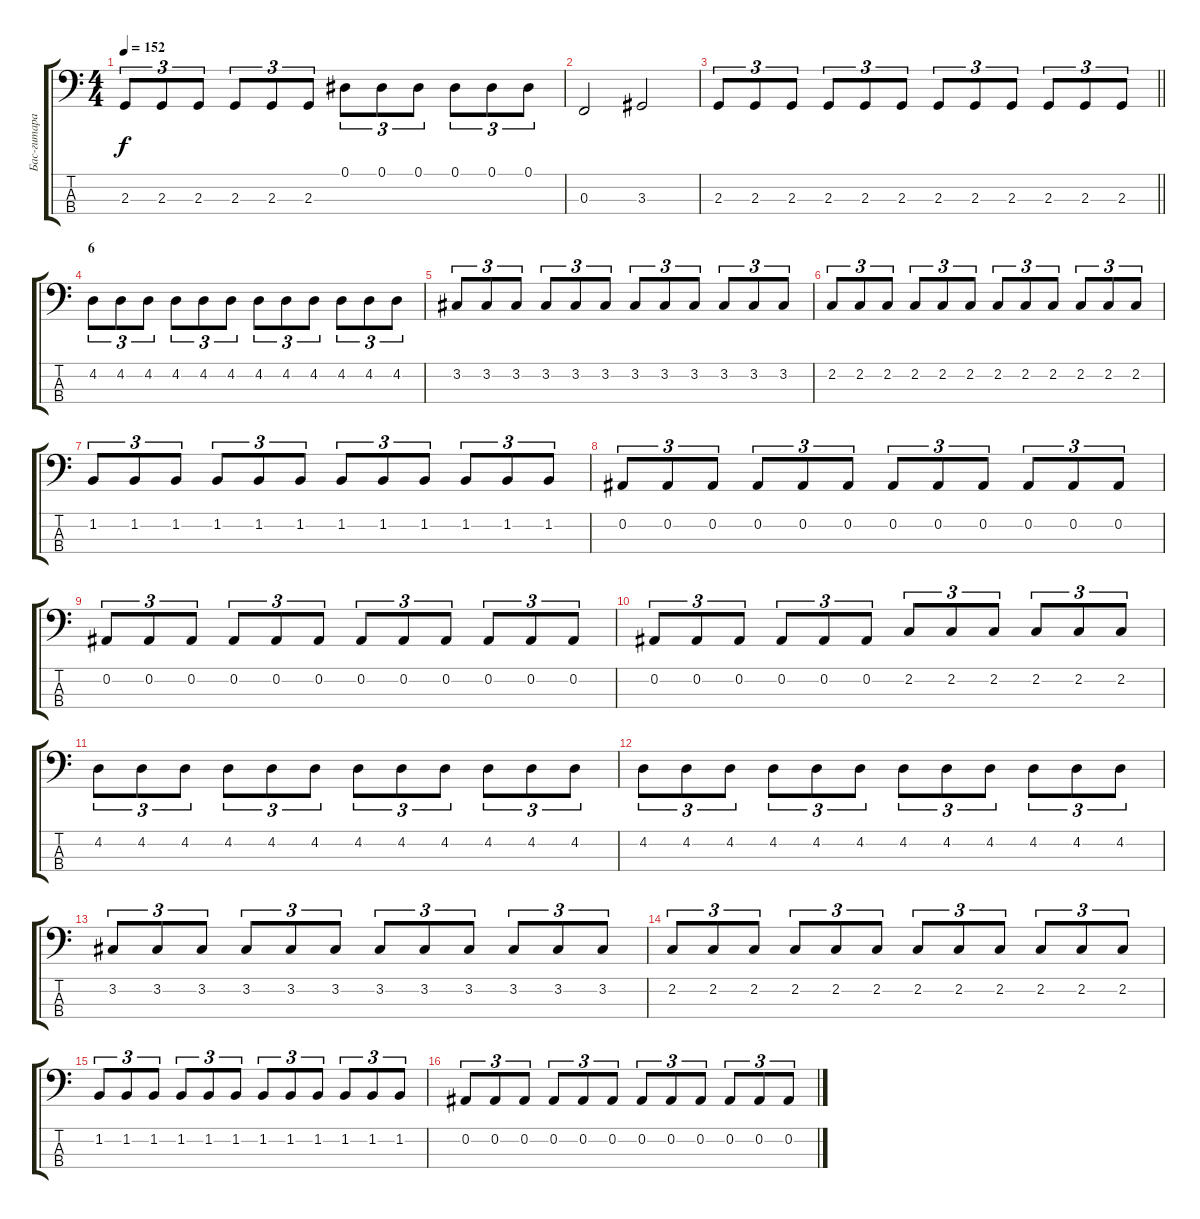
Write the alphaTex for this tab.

\track ("Бас-гитара" "Бас-гитара") {instrument electricbasspick}
\staff {score tabs}
\tuning (Eb2 Bb1 F1 Bb0) {hide}
\ts (4 4)
\tempo 152
\clef f4
\ks c
2.3.8{tu (3 2) dy f} 2.3.8{tu (3 2)} 2.3.8{tu (3 2)} 2.3.8{tu (3 2)} 2.3.8{tu (3 2)} 2.3.8{tu (3 2)} 0.1.8{tu (3 2)} 0.1.8{tu (3 2)} 0.1.8{tu (3 2)} 0.1.8{tu (3 2)} 0.1.8{tu (3 2)} 0.1.8{tu (3 2)} |
0.3.2 3.3.2 |
\barLineRight lightlight
2.3.8{tu (3 2)} 2.3.8{tu (3 2)} 2.3.8{tu (3 2)} 2.3.8{tu (3 2)} 2.3.8{tu (3 2)} 2.3.8{tu (3 2)} 2.3.8{tu (3 2)} 2.3.8{tu (3 2)} 2.3.8{tu (3 2)} 2.3.8{tu (3 2)} 2.3.8{tu (3 2)} 2.3.8{tu (3 2)} |
\section ("" "6")
4.2.8{tu (3 2)} 4.2.8{tu (3 2)} 4.2.8{tu (3 2)} 4.2.8{tu (3 2)} 4.2.8{tu (3 2)} 4.2.8{tu (3 2)} 4.2.8{tu (3 2)} 4.2.8{tu (3 2)} 4.2.8{tu (3 2)} 4.2.8{tu (3 2)} 4.2.8{tu (3 2)} 4.2.8{tu (3 2)} |
3.2.8{tu (3 2)} 3.2.8{tu (3 2)} 3.2.8{tu (3 2)} 3.2.8{tu (3 2)} 3.2.8{tu (3 2)} 3.2.8{tu (3 2)} 3.2.8{tu (3 2)} 3.2.8{tu (3 2)} 3.2.8{tu (3 2)} 3.2.8{tu (3 2)} 3.2.8{tu (3 2)} 3.2.8{tu (3 2)} |
2.2.8{tu (3 2)} 2.2.8{tu (3 2)} 2.2.8{tu (3 2)} 2.2.8{tu (3 2)} 2.2.8{tu (3 2)} 2.2.8{tu (3 2)} 2.2.8{tu (3 2)} 2.2.8{tu (3 2)} 2.2.8{tu (3 2)} 2.2.8{tu (3 2)} 2.2.8{tu (3 2)} 2.2.8{tu (3 2)} |
1.2.8{tu (3 2)} 1.2.8{tu (3 2)} 1.2.8{tu (3 2)} 1.2.8{tu (3 2)} 1.2.8{tu (3 2)} 1.2.8{tu (3 2)} 1.2.8{tu (3 2)} 1.2.8{tu (3 2)} 1.2.8{tu (3 2)} 1.2.8{tu (3 2)} 1.2.8{tu (3 2)} 1.2.8{tu (3 2)} |
0.2.8{tu (3 2)} 0.2.8{tu (3 2)} 0.2.8{tu (3 2)} 0.2.8{tu (3 2)} 0.2.8{tu (3 2)} 0.2.8{tu (3 2)} 0.2.8{tu (3 2)} 0.2.8{tu (3 2)} 0.2.8{tu (3 2)} 0.2.8{tu (3 2)} 0.2.8{tu (3 2)} 0.2.8{tu (3 2)} |
0.2.8{tu (3 2)} 0.2.8{tu (3 2)} 0.2.8{tu (3 2)} 0.2.8{tu (3 2)} 0.2.8{tu (3 2)} 0.2.8{tu (3 2)} 0.2.8{tu (3 2)} 0.2.8{tu (3 2)} 0.2.8{tu (3 2)} 0.2.8{tu (3 2)} 0.2.8{tu (3 2)} 0.2.8{tu (3 2)} |
0.2.8{tu (3 2)} 0.2.8{tu (3 2)} 0.2.8{tu (3 2)} 0.2.8{tu (3 2)} 0.2.8{tu (3 2)} 0.2.8{tu (3 2)} 2.2.8{tu (3 2)} 2.2.8{tu (3 2)} 2.2.8{tu (3 2)} 2.2.8{tu (3 2)} 2.2.8{tu (3 2)} 2.2.8{tu (3 2)} |
4.2.8{tu (3 2)} 4.2.8{tu (3 2)} 4.2.8{tu (3 2)} 4.2.8{tu (3 2)} 4.2.8{tu (3 2)} 4.2.8{tu (3 2)} 4.2.8{tu (3 2)} 4.2.8{tu (3 2)} 4.2.8{tu (3 2)} 4.2.8{tu (3 2)} 4.2.8{tu (3 2)} 4.2.8{tu (3 2)} |
4.2.8{tu (3 2)} 4.2.8{tu (3 2)} 4.2.8{tu (3 2)} 4.2.8{tu (3 2)} 4.2.8{tu (3 2)} 4.2.8{tu (3 2)} 4.2.8{tu (3 2)} 4.2.8{tu (3 2)} 4.2.8{tu (3 2)} 4.2.8{tu (3 2)} 4.2.8{tu (3 2)} 4.2.8{tu (3 2)} |
3.2.8{tu (3 2)} 3.2.8{tu (3 2)} 3.2.8{tu (3 2)} 3.2.8{tu (3 2)} 3.2.8{tu (3 2)} 3.2.8{tu (3 2)} 3.2.8{tu (3 2)} 3.2.8{tu (3 2)} 3.2.8{tu (3 2)} 3.2.8{tu (3 2)} 3.2.8{tu (3 2)} 3.2.8{tu (3 2)} |
2.2.8{tu (3 2)} 2.2.8{tu (3 2)} 2.2.8{tu (3 2)} 2.2.8{tu (3 2)} 2.2.8{tu (3 2)} 2.2.8{tu (3 2)} 2.2.8{tu (3 2)} 2.2.8{tu (3 2)} 2.2.8{tu (3 2)} 2.2.8{tu (3 2)} 2.2.8{tu (3 2)} 2.2.8{tu (3 2)} |
1.2.8{tu (3 2)} 1.2.8{tu (3 2)} 1.2.8{tu (3 2)} 1.2.8{tu (3 2)} 1.2.8{tu (3 2)} 1.2.8{tu (3 2)} 1.2.8{tu (3 2)} 1.2.8{tu (3 2)} 1.2.8{tu (3 2)} 1.2.8{tu (3 2)} 1.2.8{tu (3 2)} 1.2.8{tu (3 2)} |
0.2.8{tu (3 2)} 0.2.8{tu (3 2)} 0.2.8{tu (3 2)} 0.2.8{tu (3 2)} 0.2.8{tu (3 2)} 0.2.8{tu (3 2)} 0.2.8{tu (3 2)} 0.2.8{tu (3 2)} 0.2.8{tu (3 2)} 0.2.8{tu (3 2)} 0.2.8{tu (3 2)} 0.2.8{tu (3 2)}
